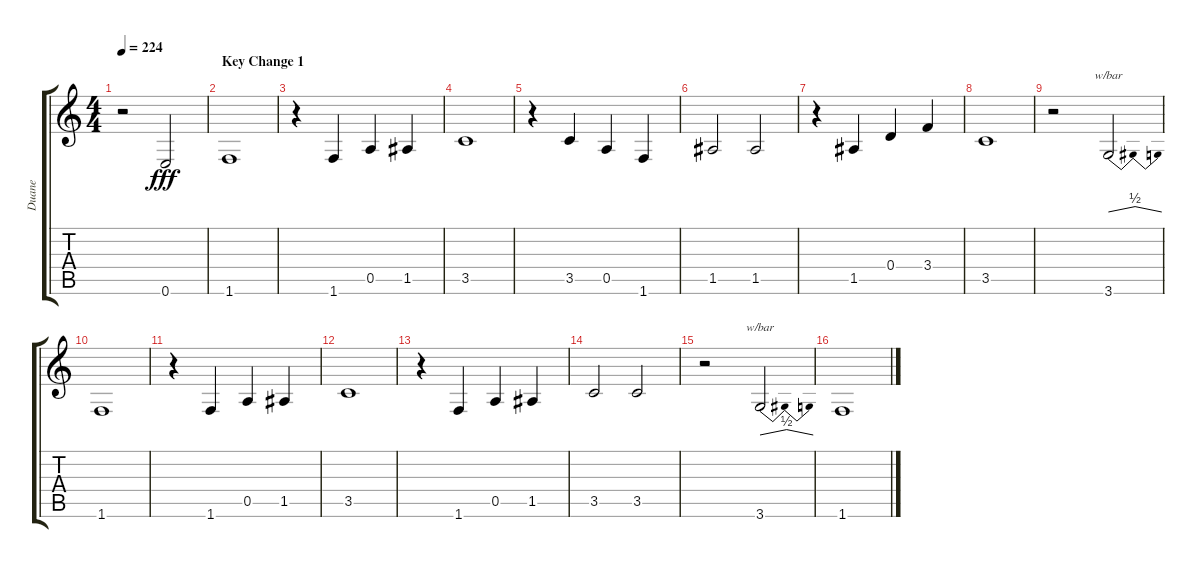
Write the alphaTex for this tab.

\track ("Duane" "Duane") {instrument electricguitarclean}
\staff {score tabs}
\tuning (E4 B3 G3 D3 A2 E2) {hide}
\ts (4 4)
\tempo 224
\clef g2
\ks c
r.2{dy fff} 0.6.2 |
\section ("" "Key Change 1")
1.6.1 |
r.4 1.6.4 0.5.4 1.5.4 |
3.5.1 |
r.4 3.5.4 0.5.4 1.6.4 |
1.5.2 1.5.2 |
r.4 1.5.4 0.4.4 3.4.4 |
3.5.1 |
r.2 3.6.2{tbe (dip default 0 0 30 2 60 0)} |
1.6.1 |
r.4 1.6.4 0.5.4 1.5.4 |
3.5.1 |
r.4 1.6.4 0.5.4 1.5.4 |
3.5.2 3.5.2 |
r.2 3.6.2{tbe (dip default 0 0 30 2 60 0)} |
1.6.1
